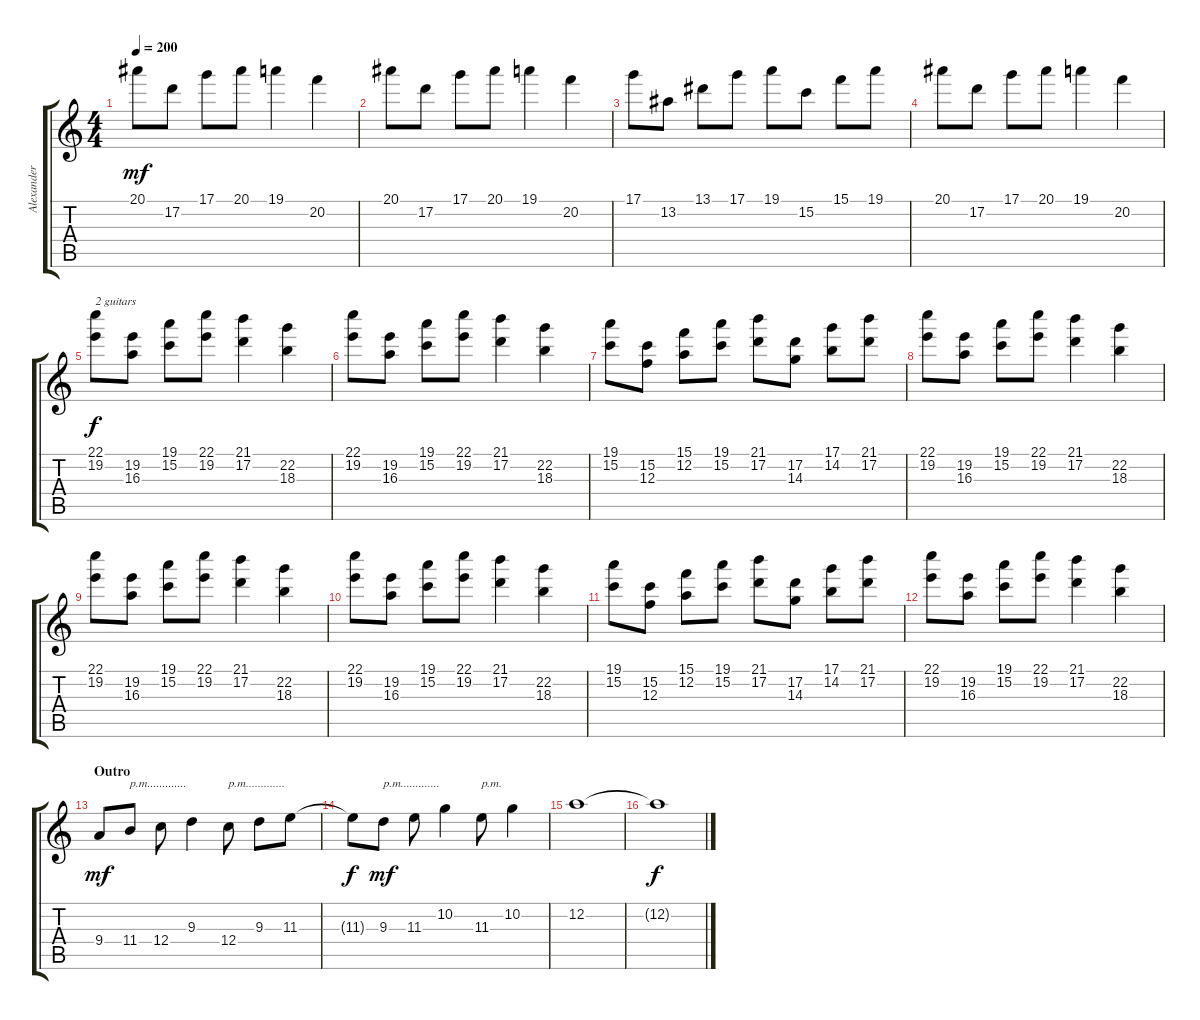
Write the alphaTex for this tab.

\track ("Alexander Kuoppala " "Alexander ") {instrument distortionguitar}
\staff {score tabs}
\tuning (D4 A3 F3 C3 G2 D2) {hide}
\ts (4 4)
\tempo 200
\clef g2
\ks c
20.1.8{dy mf} 17.2.8 17.1.8 20.1.8 19.1.4 20.2.4 |
20.1.8 17.2.8 17.1.8 20.1.8 19.1.4 20.2.4 |
17.1.8 13.2.8 13.1.8 17.1.8 19.1.8 15.2.8 15.1.8 19.1.8 |
20.1.8 17.2.8 17.1.8 20.1.8 19.1.4 20.2.4 |
(22.1 19.2).8{txt "2 guitars" dy f} (19.2 16.3).8 (19.1 15.2).8 (22.1 19.2).8 (21.1 17.2).4 (22.2 18.3).4 |
(22.1 19.2).8 (19.2 16.3).8 (19.1 15.2).8 (22.1 19.2).8 (21.1 17.2).4 (22.2 18.3).4 |
(19.1 15.2).8 (15.2 12.3).8 (15.1 12.2).8 (19.1 15.2).8 (21.1 17.2).8 (17.2 14.3).8 (17.1 14.2).8 (21.1 17.2).8 |
(22.1 19.2).8 (19.2 16.3).8 (19.1 15.2).8 (22.1 19.2).8 (21.1 17.2).4 (22.2 18.3).4 |
(22.1 19.2).8 (19.2 16.3).8 (19.1 15.2).8 (22.1 19.2).8 (21.1 17.2).4 (22.2 18.3).4 |
(22.1 19.2).8 (19.2 16.3).8 (19.1 15.2).8 (22.1 19.2).8 (21.1 17.2).4 (22.2 18.3).4 |
(19.1 15.2).8 (15.2 12.3).8 (15.1 12.2).8 (19.1 15.2).8 (21.1 17.2).8 (17.2 14.3).8 (17.1 14.2).8 (21.1 17.2).8 |
(22.1 19.2).8 (19.2 16.3).8 (19.1 15.2).8 (22.1 19.2).8 (21.1 17.2).4 (22.2 18.3).4 |
\section ("" "Outro")
9.4.8{dy mf} 11.4.8{txt "p.m............."} 12.4.8 9.3.4 12.4.8{txt "p.m............."} 9.3.8 11.3.8 |
11.3{t}.8{dy f} 9.3.8{txt "p.m............." dy mf} 11.3.8 10.2.4 11.3.8{txt "p.m."} 10.2.4 |
12.2.1 |
12.2{t}.1{dy f}
